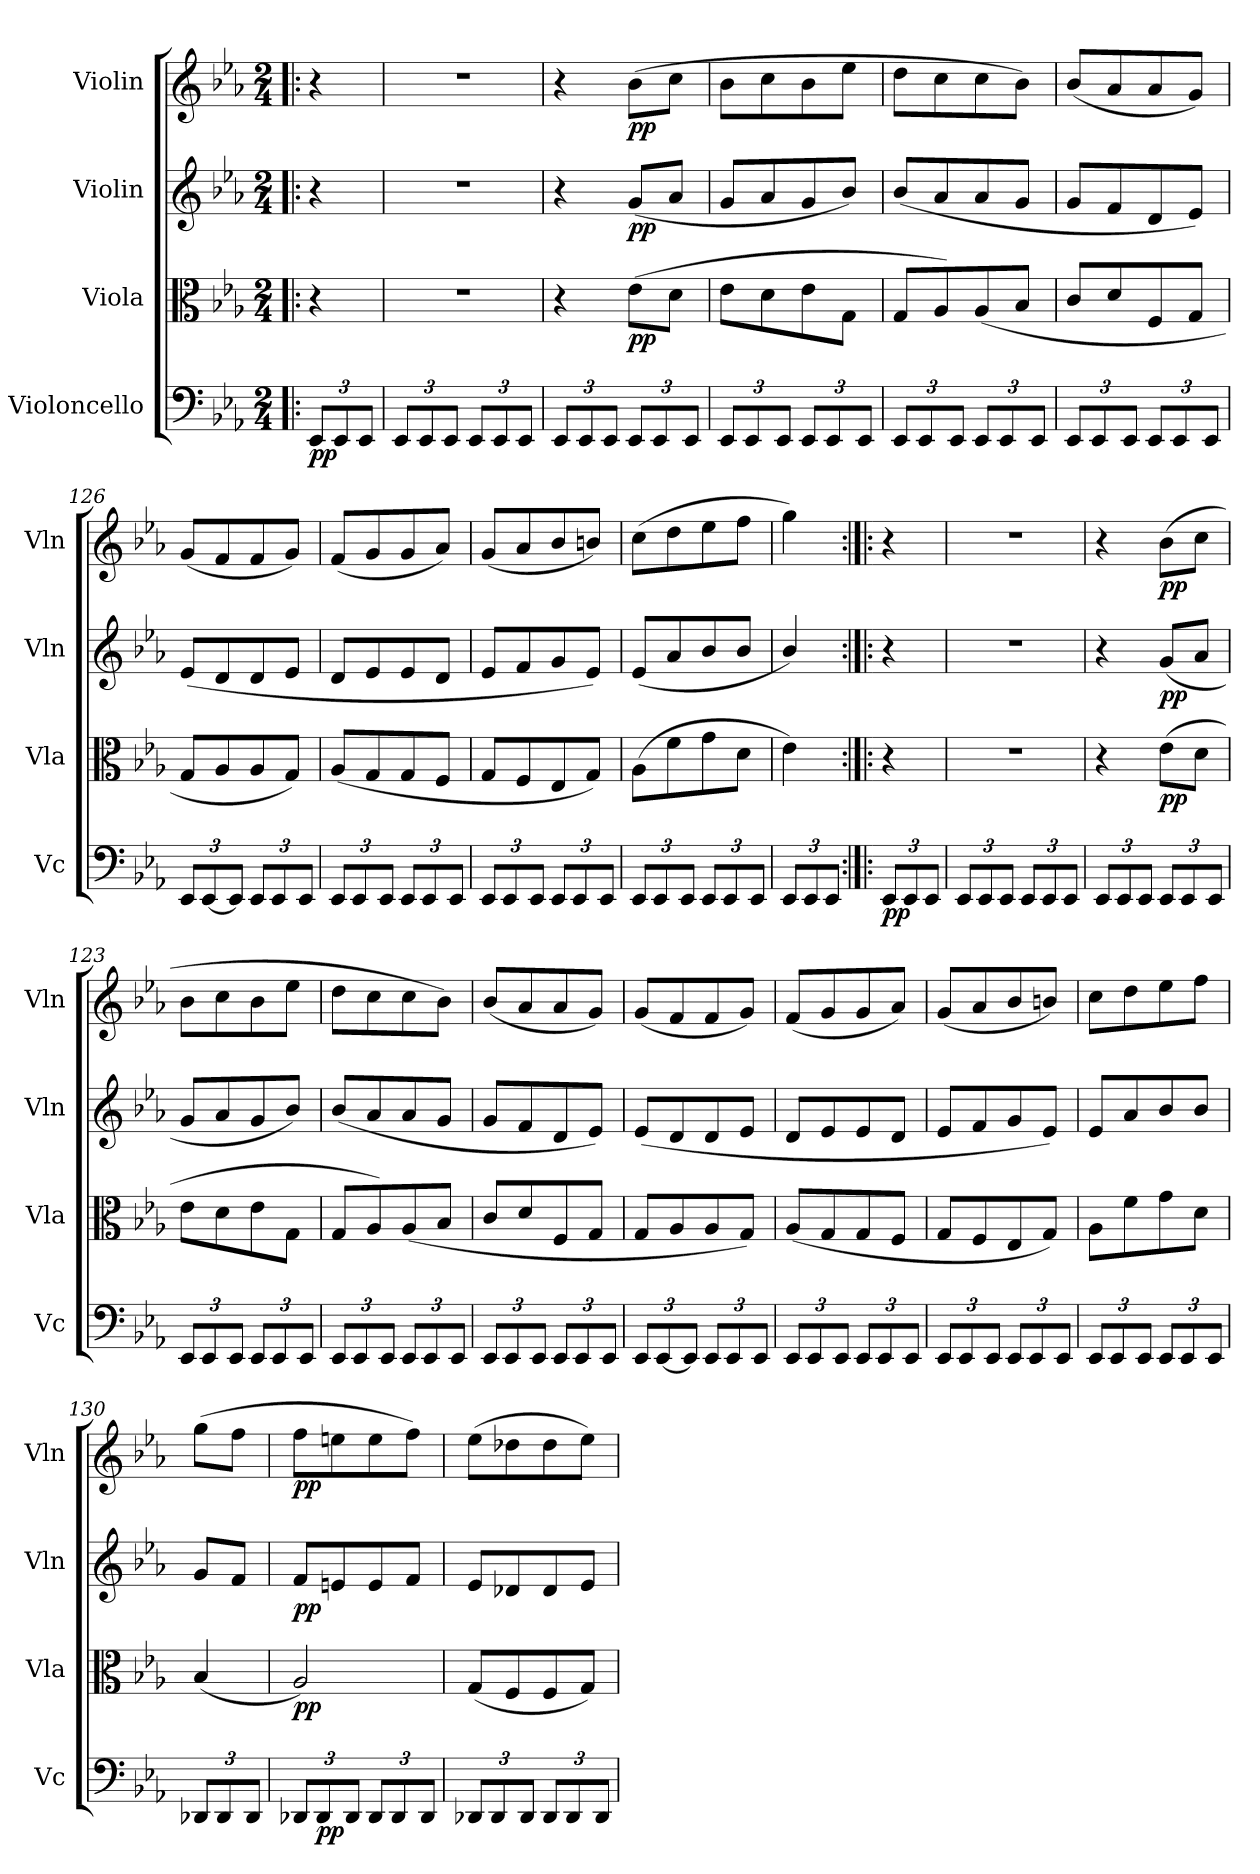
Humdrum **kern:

**kern	**dynam	**kern	**dynam	**kern	**dynam	**kern	**dynam
*part4	*part4	*part3	*part3	*part2	*part2	*part1	*part1
*staff4	*staff4	*staff3	*staff3	*staff2	*staff2	*staff1	*staff1
*I"Violoncello	*	*I"Viola	*	*I"Violin	*	*I"Violin	*
*I'Vc	*	*I'Vla	*	*I'Vln	*	*I'Vln	*
*clefF4	*	*clefC3	*	*clefG2	*	*clefG2	*
*k[b-e-a-]	*	*k[b-e-a-]	*	*k[b-e-a-]	*	*k[b-e-a-]	*
*E-:	*	*E-:	*	*E-:	*	*E-:	*
*M2/4	*	*M2/4	*	*M2/4	*	*M2/4	*
=!|:	=!|:	=!|:	=!|:	=!|:	=!|:	=!|:	=!|:
12EE-/L	pp	4r	.	4r	.	4r	.
12EE-/	.	.	.	.	.	.	.
12EE-/J	.	.	.	.	.	.	.
=121	=121	=121	=121	=121	=121	=121	=121
12EE-/L	.	2r	.	2r	.	2r	.
12EE-/	.	.	.	.	.	.	.
12EE-/J	.	.	.	.	.	.	.
12EE-/L	.	.	.	.	.	.	.
12EE-/	.	.	.	.	.	.	.
12EE-/J	.	.	.	.	.	.	.
=122	=122	=122	=122	=122	=122	=122	=122
12EE-/L	.	4r	.	4r	.	4r	.
12EE-/	.	.	.	.	.	.	.
12EE-/J	.	.	.	.	.	.	.
12EE-/L	.	(8e-\L	pp	(8g/L	pp	(8b-\L	pp
12EE-/	.	.	.	.	.	.	.
.	.	8d\J	.	8a-/J	.	8cc\J	.
12EE-/J	.	.	.	.	.	.	.
=123	=123	=123	=123	=123	=123	=123	=123
12EE-/L	.	8e-\L	.	8g/L	.	8b-\L	.
12EE-/	.	.	.	.	.	.	.
.	.	8d\	.	8a-/	.	8cc\	.
12EE-/J	.	.	.	.	.	.	.
12EE-/L	.	8e-\	.	8g/	.	8b-\	.
12EE-/	.	.	.	.	.	.	.
.	.	8G\J	.	8b-/J)	.	8ee-\J	.
12EE-/J	.	.	.	.	.	.	.
=124	=124	=124	=124	=124	=124	=124	=124
12EE-/L	.	8G/L	.	(8b-/L	.	8dd\L	.
12EE-/	.	.	.	.	.	.	.
.	.	8A-/)	.	8a-/	.	8cc\	.
12EE-/J	.	.	.	.	.	.	.
12EE-/L	.	(8A-/	.	8a-/	.	8cc\	.
12EE-/	.	.	.	.	.	.	.
.	.	8B-/J	.	8g/J	.	8b-\J)	.
12EE-/J	.	.	.	.	.	.	.
=125	=125	=125	=125	=125	=125	=125	=125
12EE-/L	.	8c/L	.	8g/L	.	(8b-/L	.
12EE-/	.	.	.	.	.	.	.
.	.	8d/	.	8f/	.	8a-/	.
12EE-/J	.	.	.	.	.	.	.
12EE-/L	.	8F/	.	8d/	.	8a-/	.
12EE-/	.	.	.	.	.	.	.
.	.	8G/J	.	8e-/J)	.	8g/J)	.
12EE-/J	.	.	.	.	.	.	.
=126	=126	=126	=126	=126	=126	=126	=126
12EE-/L	.	8G/L	.	(8e-/L	.	(8g/L	.
[12EE-/	.	.	.	.	.	.	.
.	.	8A-/	.	8d/	.	8f/	.
12EE-/J]	.	.	.	.	.	.	.
12EE-/L	.	8A-/	.	8d/	.	8f/	.
12EE-/	.	.	.	.	.	.	.
.	.	8G/J)	.	8e-/J	.	8g/J)	.
12EE-/J	.	.	.	.	.	.	.
=127	=127	=127	=127	=127	=127	=127	=127
12EE-/L	.	(8A-/L	.	8d/L	.	(8f/L	.
12EE-/	.	.	.	.	.	.	.
.	.	8G/	.	8e-/	.	8g/	.
12EE-/J	.	.	.	.	.	.	.
12EE-/L	.	8G/	.	8e-/	.	8g/	.
12EE-/	.	.	.	.	.	.	.
.	.	8F/J	.	8d/J	.	8a-/J)	.
12EE-/J	.	.	.	.	.	.	.
=128	=128	=128	=128	=128	=128	=128	=128
12EE-/L	.	8G/L	.	8e-/L	.	(8g/L	.
12EE-/	.	.	.	.	.	.	.
.	.	8F/	.	8f/	.	8a-/	.
12EE-/J	.	.	.	.	.	.	.
12EE-/L	.	8E-/	.	8g/	.	8b-/	.
12EE-/	.	.	.	.	.	.	.
.	.	8G/J)	.	8e-/J)	.	8bn/J)	.
12EE-/J	.	.	.	.	.	.	.
=129	=129	=129	=129	=129	=129	=129	=129
12EE-/L	.	(8A-\L	.	(8e-/L	.	(8cc\L	.
12EE-/	.	.	.	.	.	.	.
.	.	8f\	.	8a-/	.	8dd\	.
12EE-/J	.	.	.	.	.	.	.
12EE-/L	.	8g\	.	8b-/	.	8ee-\	.
12EE-/	.	.	.	.	.	.	.
.	.	8d\J	.	8b-/J	.	8ff\J	.
12EE-/J	.	.	.	.	.	.	.
=130	=130	=130	=130	=130	=130	=130	=130
12EE-/L	.	4e-\)	.	4b-/)	.	4gg\)	.
12EE-/	.	.	.	.	.	.	.
12EE-/J	.	.	.	.	.	.	.
=:|!|:	=:|!|:	=:|!|:	=:|!|:	=:|!|:	=:|!|:	=:|!|:	=:|!|:
12EE-/L	pp	4r	.	4r	.	4r	.
12EE-/	.	.	.	.	.	.	.
12EE-/J	.	.	.	.	.	.	.
=121	=121	=121	=121	=121	=121	=121	=121
12EE-/L	.	2r	.	2r	.	2r	.
12EE-/	.	.	.	.	.	.	.
12EE-/J	.	.	.	.	.	.	.
12EE-/L	.	.	.	.	.	.	.
12EE-/	.	.	.	.	.	.	.
12EE-/J	.	.	.	.	.	.	.
=122	=122	=122	=122	=122	=122	=122	=122
12EE-/L	.	4r	.	4r	.	4r	.
12EE-/	.	.	.	.	.	.	.
12EE-/J	.	.	.	.	.	.	.
12EE-/L	.	(8e-\L	pp	(8g/L	pp	(8b-\L	pp
12EE-/	.	.	.	.	.	.	.
.	.	8d\J	.	8a-/J	.	8cc\J	.
12EE-/J	.	.	.	.	.	.	.
=123	=123	=123	=123	=123	=123	=123	=123
12EE-/L	.	8e-\L	.	8g/L	.	8b-\L	.
12EE-/	.	.	.	.	.	.	.
.	.	8d\	.	8a-/	.	8cc\	.
12EE-/J	.	.	.	.	.	.	.
12EE-/L	.	8e-\	.	8g/	.	8b-\	.
12EE-/	.	.	.	.	.	.	.
.	.	8G\J	.	8b-/J)	.	8ee-\J	.
12EE-/J	.	.	.	.	.	.	.
=124	=124	=124	=124	=124	=124	=124	=124
12EE-/L	.	8G/L	.	(8b-/L	.	8dd\L	.
12EE-/	.	.	.	.	.	.	.
.	.	8A-/)	.	8a-/	.	8cc\	.
12EE-/J	.	.	.	.	.	.	.
12EE-/L	.	(8A-/	.	8a-/	.	8cc\	.
12EE-/	.	.	.	.	.	.	.
.	.	8B-/J	.	8g/J	.	8b-\J)	.
12EE-/J	.	.	.	.	.	.	.
=125	=125	=125	=125	=125	=125	=125	=125
12EE-/L	.	8c/L	.	8g/L	.	(8b-/L	.
12EE-/	.	.	.	.	.	.	.
.	.	8d/	.	8f/	.	8a-/	.
12EE-/J	.	.	.	.	.	.	.
12EE-/L	.	8F/	.	8d/	.	8a-/	.
12EE-/	.	.	.	.	.	.	.
.	.	8G/J	.	8e-/J)	.	8g/J)	.
12EE-/J	.	.	.	.	.	.	.
=126	=126	=126	=126	=126	=126	=126	=126
12EE-/L	.	8G/L	.	(8e-/L	.	(8g/L	.
[12EE-/	.	.	.	.	.	.	.
.	.	8A-/	.	8d/	.	8f/	.
12EE-/J]	.	.	.	.	.	.	.
12EE-/L	.	8A-/	.	8d/	.	8f/	.
12EE-/	.	.	.	.	.	.	.
.	.	8G/J)	.	8e-/J	.	8g/J)	.
12EE-/J	.	.	.	.	.	.	.
=127	=127	=127	=127	=127	=127	=127	=127
12EE-/L	.	(8A-/L	.	8d/L	.	(8f/L	.
12EE-/	.	.	.	.	.	.	.
.	.	8G/	.	8e-/	.	8g/	.
12EE-/J	.	.	.	.	.	.	.
12EE-/L	.	8G/	.	8e-/	.	8g/	.
12EE-/	.	.	.	.	.	.	.
.	.	8F/J	.	8d/J	.	8a-/J)	.
12EE-/J	.	.	.	.	.	.	.
=128	=128	=128	=128	=128	=128	=128	=128
12EE-/L	.	8G/L	.	8e-/L	.	(8g/L	.
12EE-/	.	.	.	.	.	.	.
.	.	8F/	.	8f/	.	8a-/	.
12EE-/J	.	.	.	.	.	.	.
12EE-/L	.	8E-/	.	8g/	.	8b-/	.
12EE-/	.	.	.	.	.	.	.
.	.	8G/J)	.	8e-/J)	.	8bn/J)	.
12EE-/J	.	.	.	.	.	.	.
=129	=129	=129	=129	=129	=129	=129	=129
12EE-/L	.	8A-\L	.	8e-/L	.	8cc\L	.
12EE-/	.	.	.	.	.	.	.
.	.	8f\	.	8a-/	.	8dd\	.
12EE-/J	.	.	.	.	.	.	.
12EE-/L	.	8g\	.	8b-/	.	8ee-\	.
12EE-/	.	.	.	.	.	.	.
.	.	8d\J	.	8b-/J	.	8ff\J	.
12EE-/J	.	.	.	.	.	.	.
=130	=130	=130	=130	=130	=130	=130	=130
12DD-X/L	.	(4B-/	.	8g/L	.	(8gg\L	.
12DD-/	.	.	.	.	.	.	.
.	.	.	.	8f/J	.	8ff\J	.
12DD-/J	.	.	.	.	.	.	.
=131	=131	=131	=131	=131	=131	=131	=131
12DD-X/L	.	2A-/)	pp	8f/L	pp	8ff\L	pp
12DD-/	pp	.	.	.	.	.	.
.	.	.	.	8en/	.	8een\	.
12DD-/J	.	.	.	.	.	.	.
12DD-/L	.	.	.	8e/	.	8ee\	.
12DD-/	.	.	.	.	.	.	.
.	.	.	.	8f/J	.	8ff\J)	.
12DD-/J	.	.	.	.	.	.	.
=132	=132	=132	=132	=132	=132	=132	=132
12DD-X/L	.	(8G/L	.	8e-/L	.	(8ee-\L	.
12DD-/	.	.	.	.	.	.	.
.	.	8F/	.	8d-X/	.	8dd-X\	.
12DD-/J	.	.	.	.	.	.	.
12DD-/L	.	8F/	.	8d-/	.	8dd-\	.
12DD-/	.	.	.	.	.	.	.
.	.	8G/J)	.	8e-/J	.	8ee-\J)	.
12DD-/J	.	.	.	.	.	.	.
=	=	=	=	=	=	=	=
*-	*-	*-	*-	*-	*-	*-	*-
